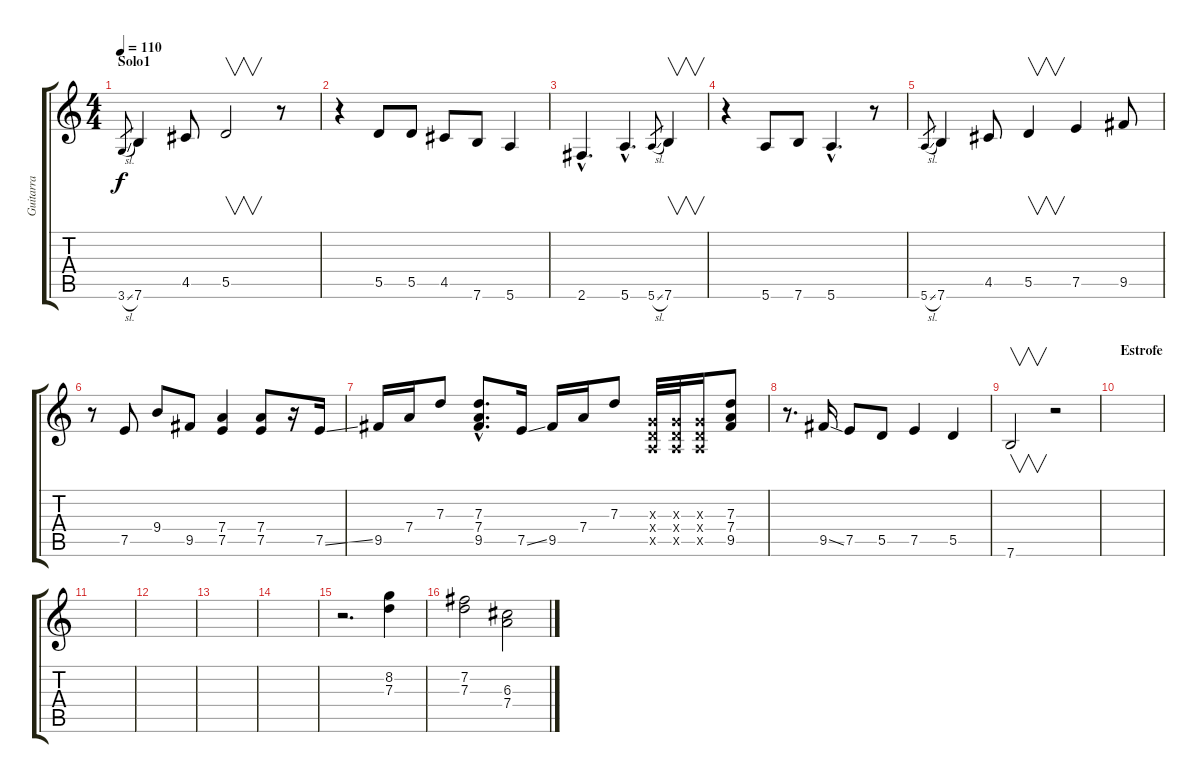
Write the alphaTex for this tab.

\track ("Guitarra" "Guitarra") {instrument distortionguitar}
\staff {score tabs}
\tuning (E4 B3 G3 D3 A2 E2) {hide}
\ts (4 4)
\section ("" "Solo1")
\tempo 110
\clef g2
\ks c
3.6{sl}.8{gr dy f} 7.6.4 4.5.8 5.5.2{v} r.8 |
r.4 5.5.8 5.5.8 4.5.8 7.6.8 5.6.4 |
2.6{hac}.4{d} 5.6{hac}.4{d} 5.6{sl}.8{gr} 7.6.4{v} |
r.4 5.6.8 7.6.8 5.6{hac}.4{d} r.8 |
5.6{sl}.8{gr} 7.6.4 4.5.8 5.5.4{v} 7.5.4 9.5.8 |
r.8 7.5.8 9.4.8 9.5.8 (7.4 7.5).4 (7.4 7.5).8 r.16 7.5{ss}.16 |
9.5.16 7.4.16 7.3.8 (7.3{hac} 7.4{hac} 9.5{hac}).8{d} 7.5{ss}.16 9.5.16 7.4.16 7.3.8 (0.3{x} 0.4{x} 0.5{x}).32 (0.3{x} 0.4{x} 0.5{x}).32 (0.3{x} 0.4{x} 0.5{x}).16 (7.3 7.4 9.5).8 |
r.8{d} 9.5{ss}.16 7.5.8 5.5.8 7.5.4 5.5.4 |
7.6.2{v} r.2 |
\section ("" "Estrofe")
|
|
|
|
|
r.2{d} (8.2 7.3).4 |
(7.2 7.3).2 (6.3 7.4).2
